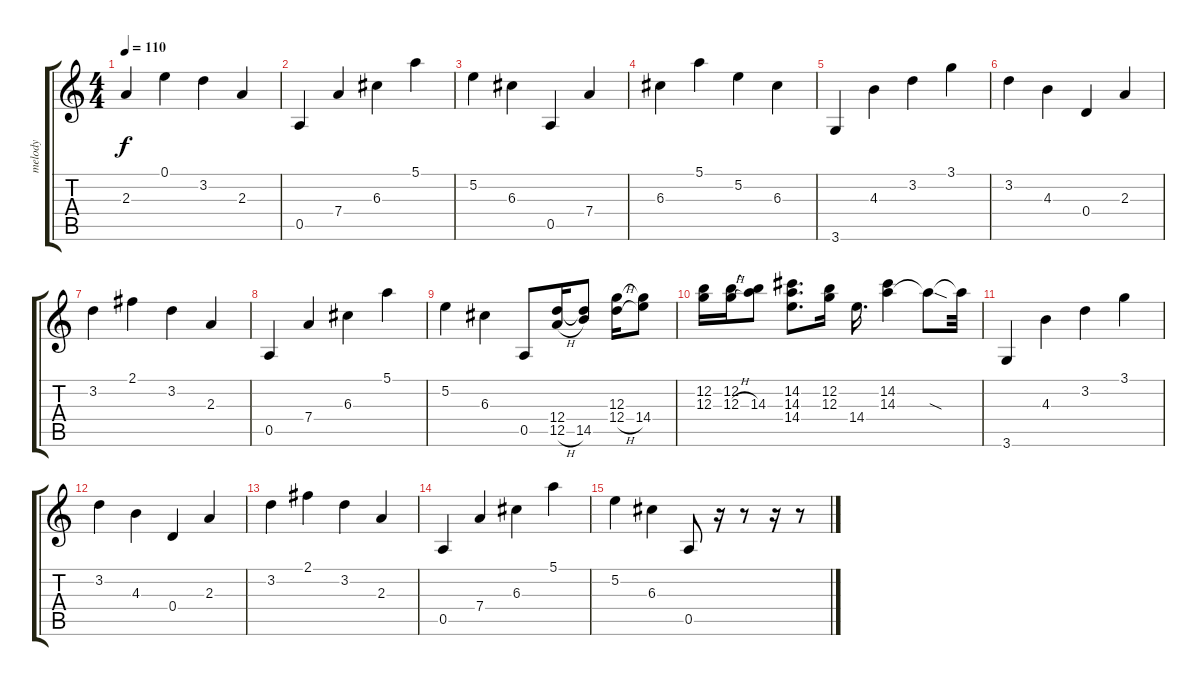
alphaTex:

\track ("melody" "melody") {instrument electricguitarmuted}
\staff {score tabs}
\tuning (E4 B3 G3 D3 A2 E2) {hide}
\ts (4 4)
\tempo 110
\clef g2
\ks c
2.3.4{dy f} 0.1.4 3.2.4 2.3.4 |
0.5.4 7.4.4 6.3.4 5.1.4 |
5.2.4 6.3.4 0.5.4 7.4.4 |
6.3.4 5.1.4 5.2.4 6.3.4 |
3.6.4 4.3.4 3.2.4 3.1.4 |
3.2.4 4.3.4 0.4.4 2.3.4 |
3.2.4 2.1.4 3.2.4 2.3.4 |
0.5.4 7.4.4 6.3.4 5.1.4 |
5.2.4 6.3.4 0.5.8 (12.4 12.5{h}).16 (12.4{t} 14.5).8 (12.3 12.4{h}).16 (12.3{t} 14.4).8 |
(12.2 12.3).16 (12.2 12.3{h}).16 (12.2{t} 14.3).8 (14.2 14.3 14.4).8{d} (12.2 12.3).16 14.4.16{d} (14.2 14.3).4 14.3{sod t}.8 14.3{t}.32 |
3.6.4 4.3.4 3.2.4 3.1.4 |
3.2.4 4.3.4 0.4.4 2.3.4 |
3.2.4 2.1.4 3.2.4 2.3.4 |
0.5.4 7.4.4 6.3.4 5.1.4 |
5.2.4 6.3.4 0.5.8 r.16 r.8 r.16 r.8
